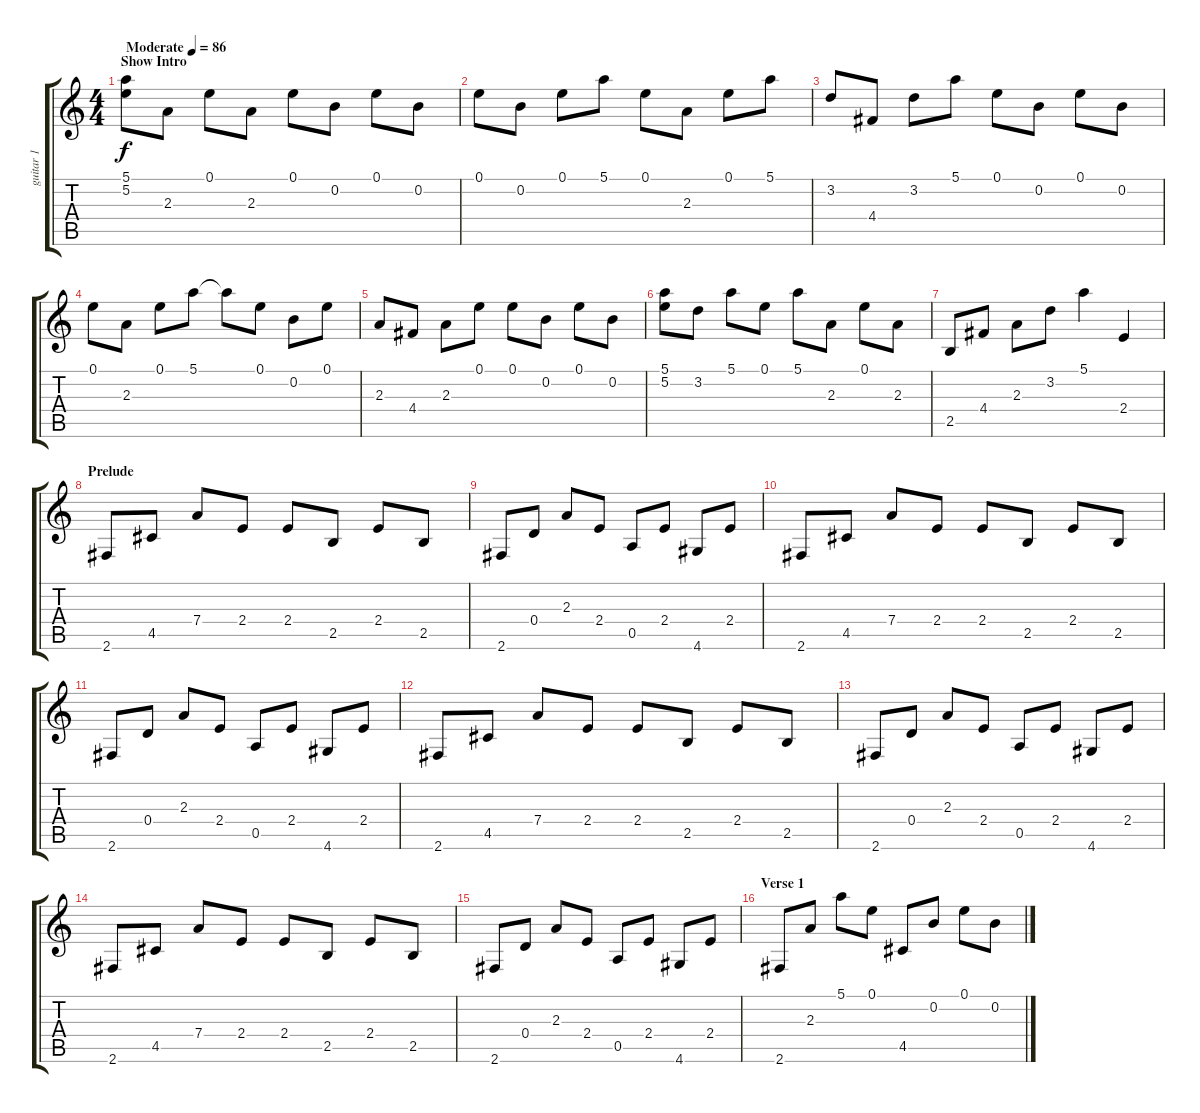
\track ("guitar 1" "guitar 1") {instrument acousticguitarsteel}
\staff {score tabs}
\tuning (E4 B3 G3 D3 A2 E2) {hide}
\ts (4 4)
\section ("" "Show Intro")
\tempo (86 "Moderate")
\clef g2
\ks c
(5.1 5.2).8{dy f instrument acousticguitarsteel} 2.3.8 0.1.8 2.3.8 0.1.8 0.2.8 0.1.8 0.2.8 |
0.1.8 0.2.8 0.1.8 5.1.8 0.1.8 2.3.8 0.1.8 5.1.8 |
3.2.8 4.4.8 3.2.8 5.1.8 0.1.8 0.2.8 0.1.8 0.2.8 |
0.1.8 2.3.8 0.1.8 5.1.8 5.1{t}.8 0.1.8 0.2.8 0.1.8 |
\section ("" "")
2.3.8 4.4.8 2.3.8 0.1.8 0.1.8 0.2.8 0.1.8 0.2.8 |
(5.1 5.2).8 3.2.8 5.1.8 0.1.8 5.1.8 2.3.8 0.1.8 2.3.8 |
\section ("" "")
2.5.8 4.4.8 2.3.8 3.2.8 5.1.4 2.4.4 |
\section ("" "Prelude")
2.6.8 4.5.8 7.4.8 2.4.8 2.4.8 2.5.8 2.4.8 2.5.8 |
2.6.8 0.4.8 2.3.8 2.4.8 0.5.8 2.4.8 4.6.8 2.4.8 |
2.6.8 4.5.8 7.4.8 2.4.8 2.4.8 2.5.8 2.4.8 2.5.8 |
2.6.8 0.4.8 2.3.8 2.4.8 0.5.8 2.4.8 4.6.8 2.4.8 |
2.6.8 4.5.8 7.4.8 2.4.8 2.4.8 2.5.8 2.4.8 2.5.8 |
2.6.8 0.4.8 2.3.8 2.4.8 0.5.8 2.4.8 4.6.8 2.4.8 |
2.6.8 4.5.8 7.4.8 2.4.8 2.4.8 2.5.8 2.4.8 2.5.8 |
2.6.8 0.4.8 2.3.8 2.4.8 0.5.8 2.4.8 4.6.8 2.4.8 |
\section ("" "Verse 1")
2.6.8 2.3.8 5.1.8 0.1.8 4.5.8 0.2.8 0.1.8 0.2.8
